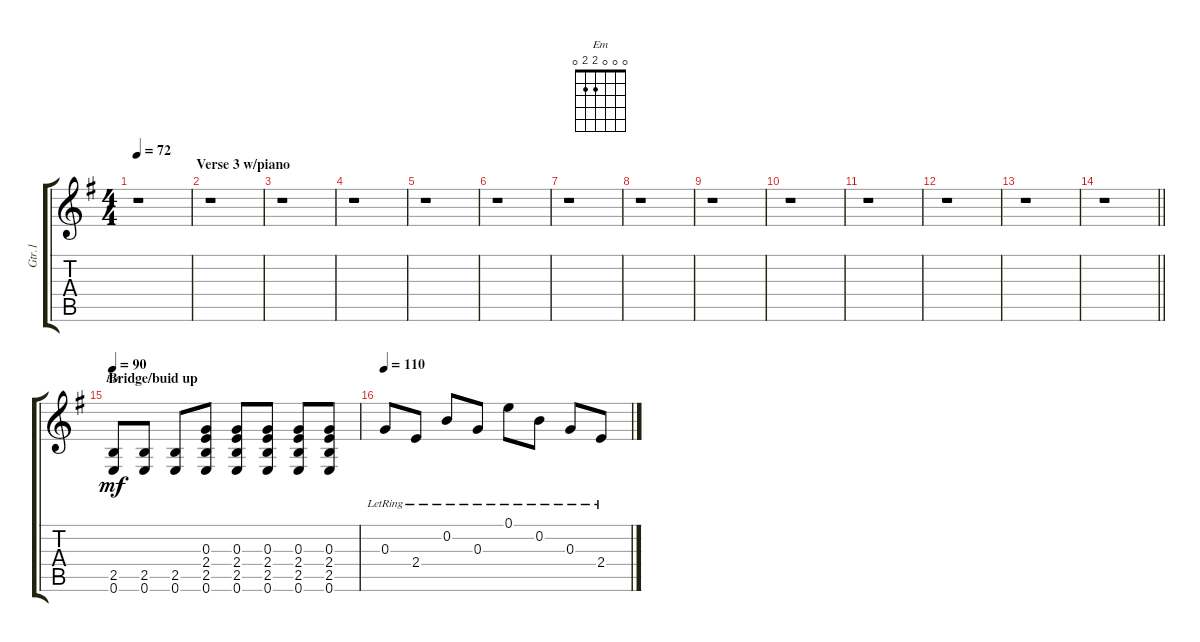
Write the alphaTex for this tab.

\track ("Gtr.1" "Gtr.1") {instrument distortionguitar}
\staff {score tabs}
\tuning (E4 B3 G3 D3 A2 E2) {hide}
\chord ("Em" 0 0 0 2 2 0)
\ts (4 4)
\section ("" "                  Verse 3 w/piano")
\tempo 72
\clef g2
\ks g
r.1{dy f} |
r.1 |
r.1 |
r.1 |
r.1 |
r.1 |
r.1 |
r.1 |
r.1 |
r.1 |
r.1 |
r.1 |
r.1 |
\barLineRight lightlight
r.1 |
\section ("" "Bridge/buid up")
\tempo 90
(2.5 0.6).8{ch "Em" dy mf} (2.5 0.6).8 (2.5 0.6).8 (0.3 2.4 2.5 0.6).8 (0.3 2.4 2.5 0.6).8 (0.3 2.4 2.5 0.6).8 (0.3 2.4 2.5 0.6).8 (0.3 2.4 2.5 0.6).8 |
\tempo 110
0.3{lr}.8 2.4{lr}.8 0.2{lr}.8 0.3{lr}.8 0.1{lr}.8 0.2{lr}.8 0.3{lr}.8 2.4{lr}.8
